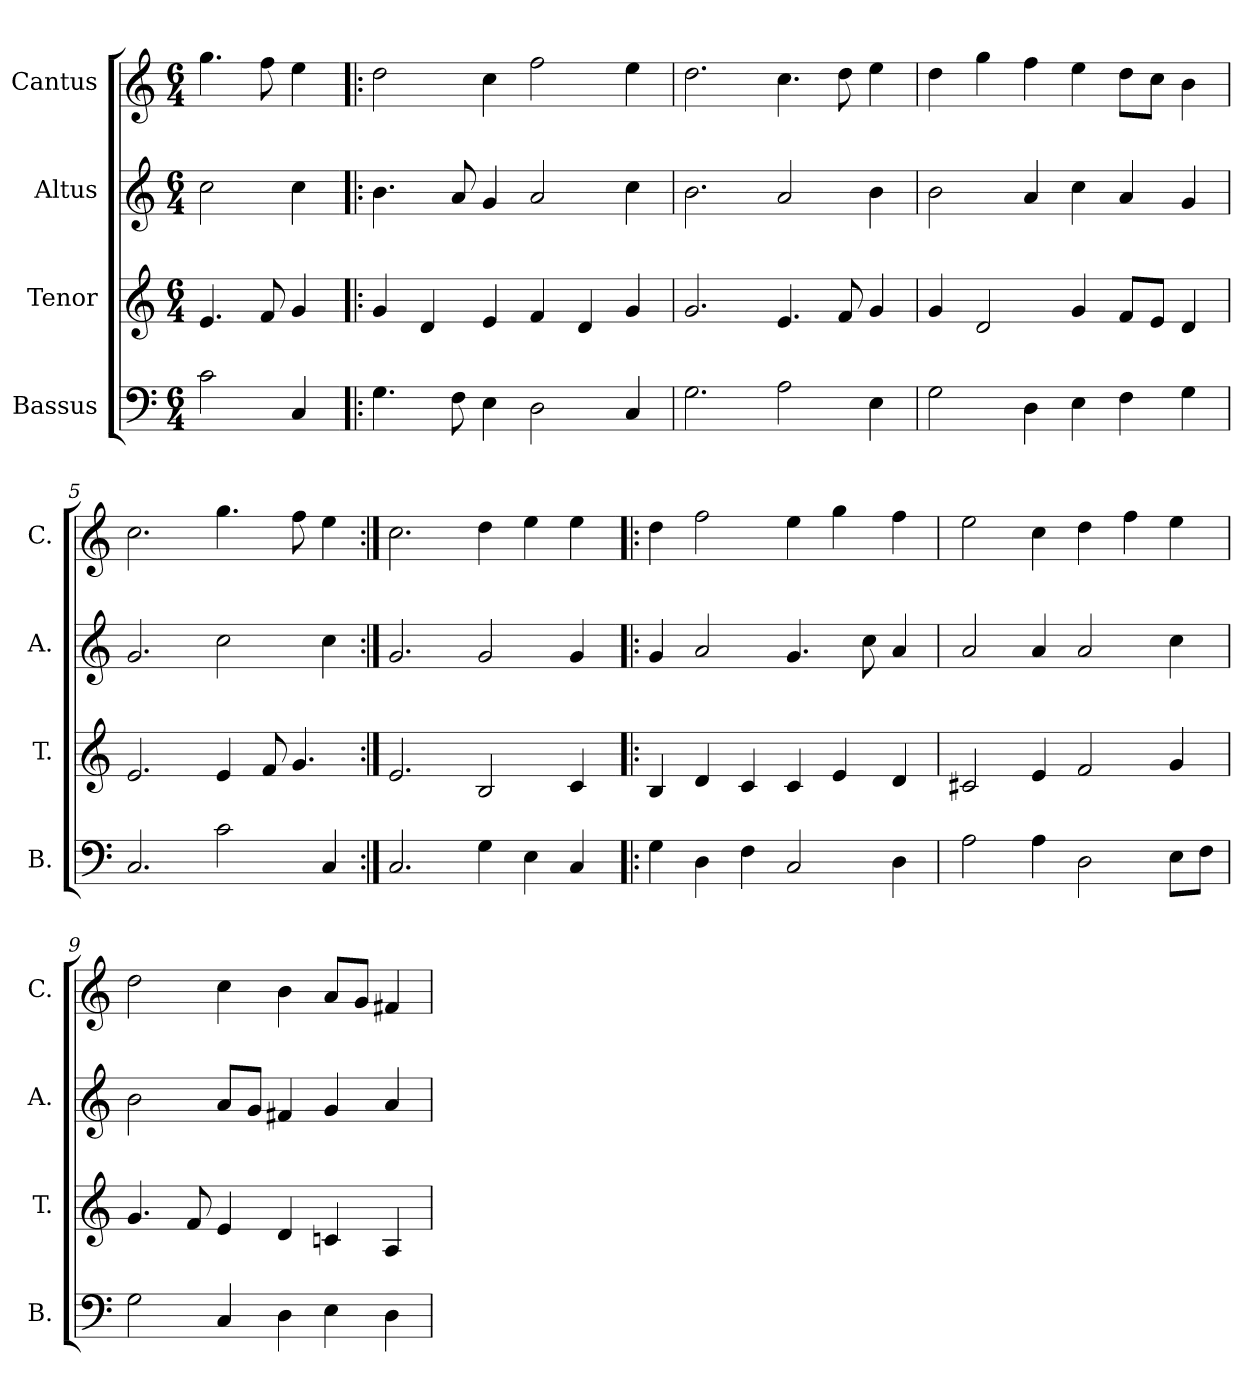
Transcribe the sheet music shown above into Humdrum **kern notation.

**kern	**kern	**kern	**kern
*part4	*part3	*part2	*part1
*staff4	*staff3	*staff2	*staff1
*I"Bassus	*I"Tenor	*I"Altus	*I"Cantus
*I'B.	*I'T.	*I'A.	*I'C.
*clefF4	*clefG2	*clefG2	*clefG2
*k[]	*k[]	*k[]	*k[]
*M6/4	*M6/4	*M6/4	*M6/4
=1	=1	=1	=1
2c\	4.e/	2cc\	4.gg\
.	8f/	.	8ff\
4C/	4g/	4cc\	4ee\
=2!|:	=2!|:	=2!|:	=2!|:
4.G\	4g/	4.b\	2dd\
.	4d/	.	.
8F\	.	8a/	.
4E\	4e/	4g/	4cc\
2D\	4f/	2a/	2ff\
.	4d/	.	.
4C/	4g/	4cc\	4ee\
=3	=3	=3	=3
2.G\	2.g/	2.b\	2.dd\
2A\	4.e/	2a/	4.cc\
.	8f/	.	8dd\
4E\	4g/	4b\	4ee\
=4	=4	=4	=4
2G\	4g/	2b\	4dd\
.	2d/	.	4gg\
4D\	.	4a/	4ff\
4E\	4g/	4cc\	4ee\
4F\	8f/L	4a/	8dd\L
.	8e/J	.	8cc\J
4G\	4d/	4g/	4b\
=5	=5	=5	=5
2.C/	2.e/	2.g/	2.cc\
2c\	4e/	2cc\	4.gg\
.	8f/	.	.
.	4.g/	.	8ff\
4C/	.	4cc\	4ee\
=6:|!	=6:|!	=6:|!	=6:|!
2.C/	2.e/	2.g/	2.cc\
4G\	2B/	2g/	4dd\
4E\	.	.	4ee\
4C/	4c/	4g/	4ee\
=7!|:	=7!|:	=7!|:	=7!|:
4G\	4B/	4g/	4dd\
4D\	4d/	2a/	2ff\
4F\	4c/	.	.
2C/	4c/	4.g/	4ee\
.	4e/	.	4gg\
.	.	8cc\	.
4D\	4d/	4a/	4ff\
=8	=8	=8	=8
2A\	2c#X/	2a/	2ee\
4A\	4e/	4a/	4cc\
2D\	2f/	2a/	4dd\
.	.	.	4ff\
8E\L	4g/	4cc\	4ee\
8F\J	.	.	.
!!LO:LB:g=z
=9	=9	=9	=9
2G\	4.g/	2b\	2dd\
.	8f/	.	.
4C/	4e/	8a/L	4cc\
.	.	8g/J	.
4D\	4d/	4f#X/	4b\
4E\	4cn/	4g/	8a/L
.	.	.	8g/J
4D\	4A/	4a/	4f#X/
=	=	=	=
*-	*-	*-	*-
